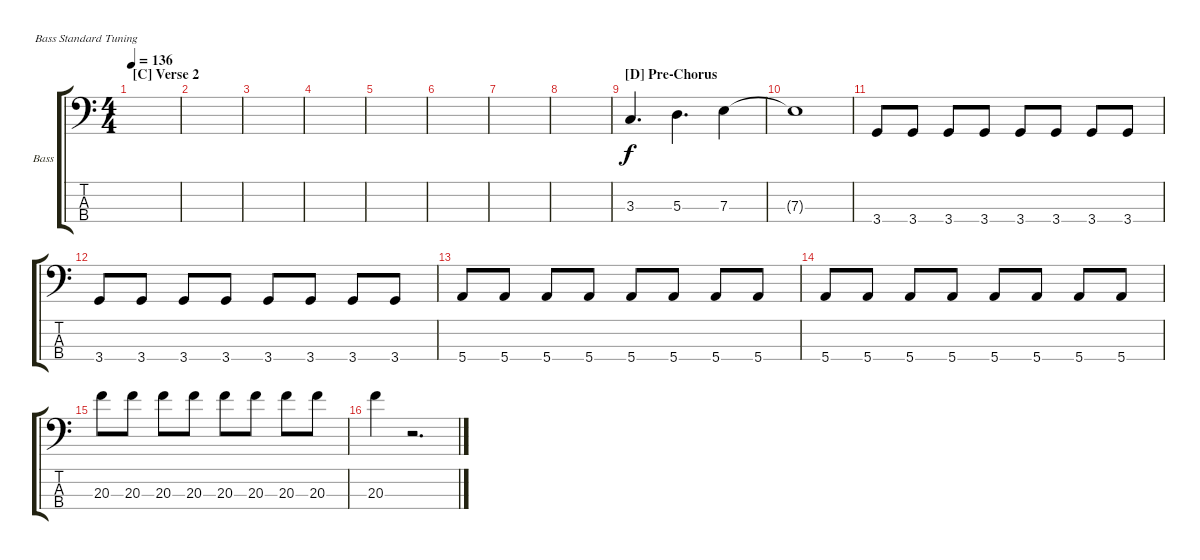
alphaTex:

\defaultSystemsLayout 4
\bracketExtendMode groupsimilarinstruments
\firstSystemTrackNameOrientation horizontal
\otherSystemsTrackNameOrientation horizontal
\track ("Bass" "Bass") {instrument electricbassfinger}
\staff {score tabs}
\tuning (G2 D2 A1 E1)
\ts (4 4)
\section ("C" "Verse 2")
\tempo 136
\clef f4
\scale
0.333333
\ks c
|
\scale
0.333333 |
\scale
0.333333 |
\scale
0.333333 |
\scale
0.333333 |
\scale
0.333333 |
\scale
0.333333 |
\scale
0.333333 |
\section ("D" "Pre-Chorus")
\scale
0.333333 3.3.4{d} 5.3.4{d} 7.3.4 |
\scale
0.333333 7.3{t}.1 |
\scale
0.333333 3.4.8 3.4.8 3.4.8 3.4.8 3.4.8 3.4.8 3.4.8 3.4.8 |
\scale
0.333333 3.4.8 3.4.8 3.4.8 3.4.8 3.4.8 3.4.8 3.4.8 3.4.8 |
\scale
0.333333 5.4.8 5.4.8 5.4.8 5.4.8 5.4.8 5.4.8 5.4.8 5.4.8 |
\scale
0.333333 5.4.8 5.4.8 5.4.8 5.4.8 5.4.8 5.4.8 5.4.8 5.4.8 |
\scale
0.313433 20.3.8 20.3.8 20.3.8 20.3.8 20.3.8 20.3.8 20.3.8 20.3.8 |
\scale
0.313433 20.3.4 r.2{d}
